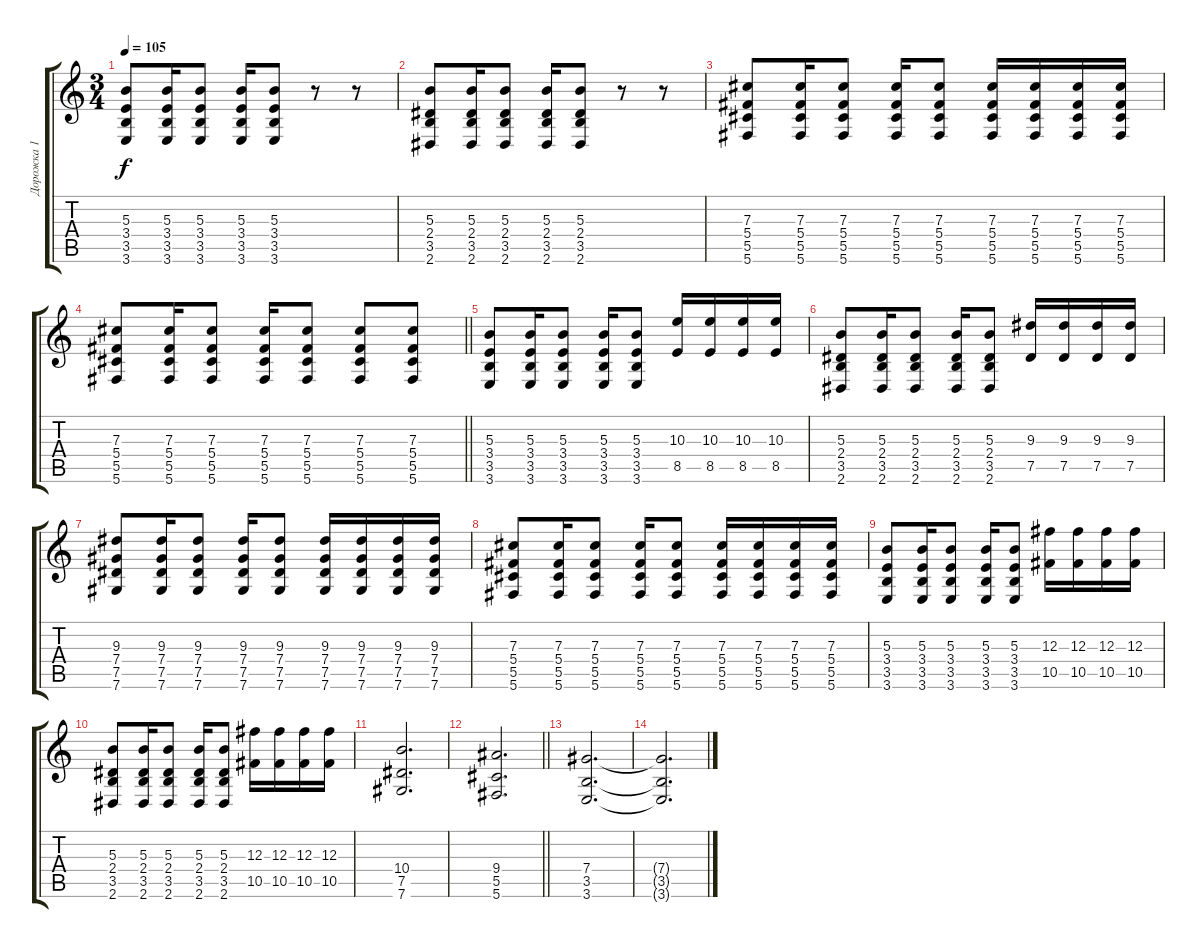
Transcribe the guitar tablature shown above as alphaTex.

\track ("Дорожка 1" "Дорожка 1") {instrument acousticguitarsteel}
\staff {score tabs}
\tuning (Eb4 Bb3 Gb3 Db3 Ab2 Db2) {hide}
\ts (3 4)
\tempo 105
\clef g2
\ks c
(5.3 3.4 3.5 3.6).8{dy f} (5.3 3.4 3.5 3.6).16 (5.3 3.4 3.5 3.6).8 (5.3 3.4 3.5 3.6).16 (5.3 3.4 3.5 3.6).8 r.8 r.8 |
(5.3 2.4 3.5 2.6).8 (5.3 2.4 3.5 2.6).16 (5.3 2.4 3.5 2.6).8 (5.3 2.4 3.5 2.6).16 (5.3 2.4 3.5 2.6).8 r.8 r.8 |
(7.3 5.4 5.5 5.6).8 (7.3 5.4 5.5 5.6).16 (7.3 5.4 5.5 5.6).8 (7.3 5.4 5.5 5.6).16 (7.3 5.4 5.5 5.6).8 (7.3 5.4 5.5 5.6).16 (7.3 5.4 5.5 5.6).16 (7.3 5.4 5.5 5.6).16 (7.3 5.4 5.5 5.6).16 |
\barLineRight lightlight
(7.3 5.4 5.5 5.6).8 (7.3 5.4 5.5 5.6).16 (7.3 5.4 5.5 5.6).8 (7.3 5.4 5.5 5.6).16 (7.3 5.4 5.5 5.6).8 (7.3 5.4 5.5 5.6).8 (7.3 5.4 5.5 5.6).8 |
(5.3 3.4 3.5 3.6).8 (5.3 3.4 3.5 3.6).16 (5.3 3.4 3.5 3.6).8 (5.3 3.4 3.5 3.6).16 (5.3 3.4 3.5 3.6).8 (10.3 8.5).16 (10.3 8.5).16 (10.3 8.5).16 (10.3 8.5).16 |
(5.3 2.4 3.5 2.6).8 (5.3 2.4 3.5 2.6).16 (5.3 2.4 3.5 2.6).8 (5.3 2.4 3.5 2.6).16 (5.3 2.4 3.5 2.6).8 (9.3 7.5).16 (9.3 7.5).16 (9.3 7.5).16 (9.3 7.5).16 |
(9.3 7.4 7.5 7.6).8 (9.3 7.4 7.5 7.6).16 (9.3 7.4 7.5 7.6).8 (9.3 7.4 7.5 7.6).16 (9.3 7.4 7.5 7.6).8 (9.3 7.4 7.5 7.6).16 (9.3 7.4 7.5 7.6).16 (9.3 7.4 7.5 7.6).16 (9.3 7.4 7.5 7.6).16 |
(7.3 5.4 5.5 5.6).8 (7.3 5.4 5.5 5.6).16 (7.3 5.4 5.5 5.6).8 (7.3 5.4 5.5 5.6).16 (7.3 5.4 5.5 5.6).8 (7.3 5.4 5.5 5.6).16 (7.3 5.4 5.5 5.6).16 (7.3 5.4 5.5 5.6).16 (7.3 5.4 5.5 5.6).16 |
(5.3 3.4 3.5 3.6).8 (5.3 3.4 3.5 3.6).16 (5.3 3.4 3.5 3.6).8 (5.3 3.4 3.5 3.6).16 (5.3 3.4 3.5 3.6).8 (12.3 10.5).16 (12.3 10.5).16 (12.3 10.5).16 (12.3 10.5).16 |
(5.3 2.4 3.5 2.6).8 (5.3 2.4 3.5 2.6).16 (5.3 2.4 3.5 2.6).8 (5.3 2.4 3.5 2.6).16 (5.3 2.4 3.5 2.6).8 (12.3 10.5).16 (12.3 10.5).16 (12.3 10.5).16 (12.3 10.5).16 |
(10.4 7.5 7.6).2{d} |
\barLineRight lightlight
(9.4 5.5 5.6).2{d} |
(7.4 3.5 3.6).2{d} |
(7.4{t} 3.5{t} 3.6{t}).2{d}
